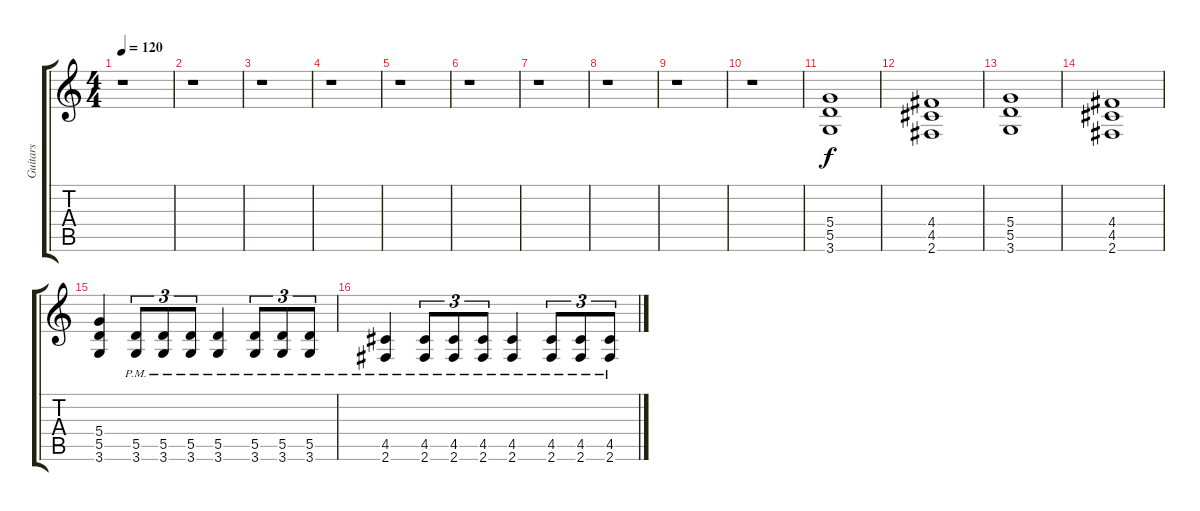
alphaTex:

\track ("Guitars" "Guitars") {instrument distortionguitar}
\staff {score tabs}
\tuning (E4 B3 G3 D3 A2 E2) {hide}
\ts (4 4)
\tempo 120
\clef g2
\ks c
r.1{dy f} |
r.1 |
r.1 |
r.1 |
r.1 |
r.1 |
r.1 |
r.1 |
r.1 |
r.1 |
(5.4 5.5 3.6).1 |
(4.4 4.5 2.6).1 |
(5.4 5.5 3.6).1 |
(4.4 4.5 2.6).1 |
(5.4 5.5 3.6).4 (5.5{pm} 3.6{pm}).8{tu (3 2)} (5.5{pm} 3.6{pm}).8{tu (3 2)} (5.5{pm} 3.6{pm}).8{tu (3 2)} (5.5{pm} 3.6{pm}).4 (5.5{pm} 3.6{pm}).8{tu (3 2)} (5.5{pm} 3.6{pm}).8{tu (3 2)} (5.5{pm} 3.6{pm}).8{tu (3 2)} |
(4.5{pm} 2.6{pm}).4 (4.5{pm} 2.6{pm}).8{tu (3 2)} (4.5{pm} 2.6{pm}).8{tu (3 2)} (4.5{pm} 2.6{pm}).8{tu (3 2)} (4.5{pm} 2.6{pm}).4 (4.5{pm} 2.6{pm}).8{tu (3 2)} (4.5{pm} 2.6{pm}).8{tu (3 2)} (4.5{pm} 2.6{pm}).8{tu (3 2)}
